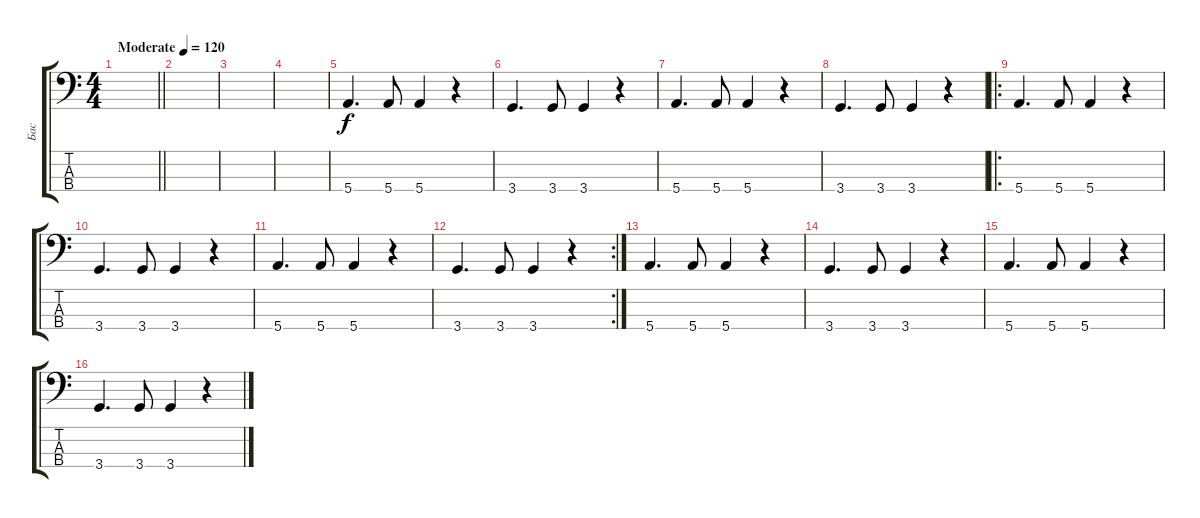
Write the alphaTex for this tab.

\track ("Бас" "Бас") {instrument electricbasspick}
\staff {score tabs}
\tuning (G2 D2 A1 E1) {hide}
\ts (4 4)
\tempo (120 "Moderate")
\clef f4
\barLineRight lightlight
\ks c
|
\section ("" "")
|
|
|
5.4.4{d} 5.4.8 5.4.4 r.4 |
3.4.4{d} 3.4.8 3.4.4 r.4 |
5.4.4{d} 5.4.8 5.4.4 r.4 |
3.4.4{d} 3.4.8 3.4.4 r.4 |
\ro
5.4.4{d} 5.4.8 5.4.4 r.4 |
3.4.4{d} 3.4.8 3.4.4 r.4 |
5.4.4{d} 5.4.8 5.4.4 r.4 |
\rc 2
3.4.4{d} 3.4.8 3.4.4 r.4 |
5.4.4{d} 5.4.8 5.4.4 r.4 |
3.4.4{d} 3.4.8 3.4.4 r.4 |
5.4.4{d} 5.4.8 5.4.4 r.4 |
3.4.4{d} 3.4.8 3.4.4 r.4
